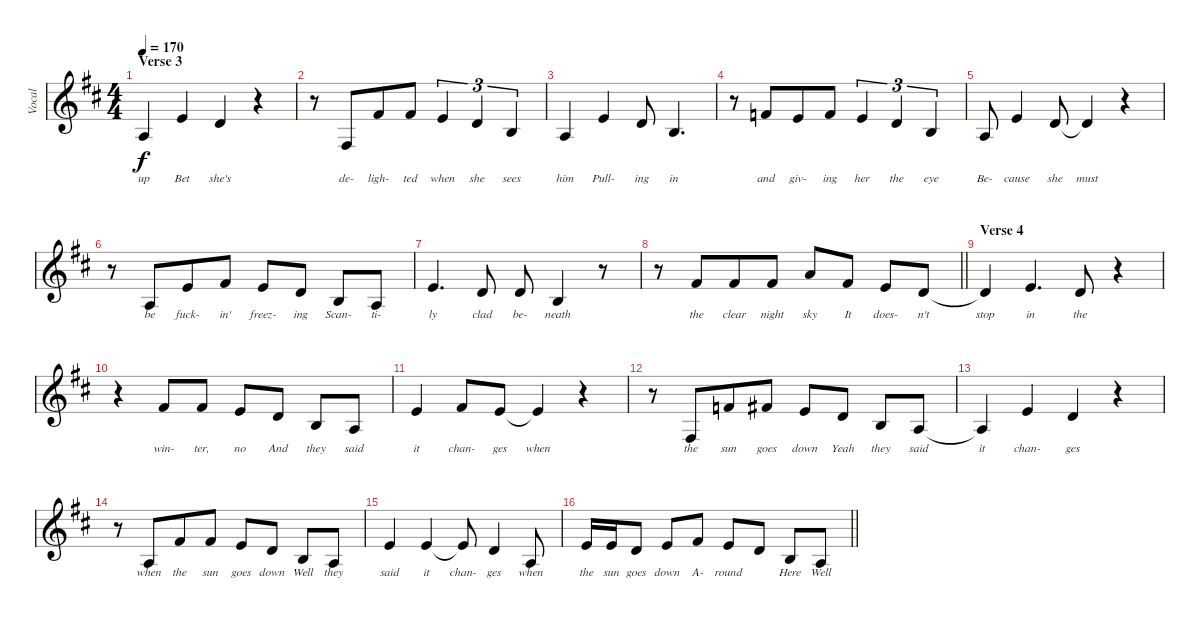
\track ("Vocal" "Vocal") {instrument bassoon}
\staff {score}
\tuning (E4 B3 G3 D3 A2 E2) {hide}
\ts (4 4)
\section ("" "Verse 3")
\tempo 170
\clef g2
\ks d
2.3.4{lyrics (0 "up") lyrics (1 "") lyrics (2 "") lyrics (3 "") lyrics (4 "") dy f} 0.1.4{lyrics (0 "Bet") lyrics (1 "") lyrics (2 "") lyrics (3 "") lyrics (4 "")} 3.2.4{lyrics (0 "she's") lyrics (1 "") lyrics (2 "") lyrics (3 "") lyrics (4 "")} r.4 |
r.8 4.4.8{lyrics (0 "de-") lyrics (1 "") lyrics (2 "") lyrics (3 "") lyrics (4 "") beam merge} 2.1.8{lyrics (0 "ligh-") lyrics (1 "") lyrics (2 "") lyrics (3 "") lyrics (4 "")} 2.1.8{lyrics (0 "ted") lyrics (1 "") lyrics (2 "") lyrics (3 "") lyrics (4 "")} 0.1.4{tu (3 2) lyrics (0 "when") lyrics (1 "") lyrics (2 "") lyrics (3 "") lyrics (4 "")} 3.2.4{tu (3 2) lyrics (0 "she") lyrics (1 "") lyrics (2 "") lyrics (3 "") lyrics (4 "")} 0.2.4{tu (3 2) lyrics (0 "sees") lyrics (1 "") lyrics (2 "") lyrics (3 "") lyrics (4 "")} |
2.3.4{lyrics (0 "him") lyrics (1 "") lyrics (2 "") lyrics (3 "") lyrics (4 "")} 0.1.4{lyrics (0 "Pull-") lyrics (1 "") lyrics (2 "") lyrics (3 "") lyrics (4 "")} 3.2.8{lyrics (0 "ing") lyrics (1 "") lyrics (2 "") lyrics (3 "") lyrics (4 "")} 0.2.4{d lyrics (0 "in") lyrics (1 "") lyrics (2 "") lyrics (3 "") lyrics (4 "")} |
r.8 1.1.8{lyrics (0 "and") lyrics (1 "") lyrics (2 "") lyrics (3 "") lyrics (4 "") beam merge} 5.2.8{lyrics (0 "giv-") lyrics (1 "") lyrics (2 "") lyrics (3 "") lyrics (4 "")} 1.1.8{lyrics (0 "ing") lyrics (1 "") lyrics (2 "") lyrics (3 "") lyrics (4 "")} 0.1.4{tu (3 2) lyrics (0 "her") lyrics (1 "") lyrics (2 "") lyrics (3 "") lyrics (4 "")} 3.2.4{tu (3 2) lyrics (0 "the") lyrics (1 "") lyrics (2 "") lyrics (3 "") lyrics (4 "")} 0.2.4{tu (3 2) lyrics (0 "eye") lyrics (1 "") lyrics (2 "") lyrics (3 "") lyrics (4 "")} |
2.3.8{lyrics (0 "Be-") lyrics (1 "") lyrics (2 "") lyrics (3 "") lyrics (4 "")} 0.1.4{lyrics (0 "cause") lyrics (1 "") lyrics (2 "") lyrics (3 "") lyrics (4 "")} 3.2.8{lyrics (0 "she") lyrics (1 "") lyrics (2 "") lyrics (3 "") lyrics (4 "")} 3.2{t}.4{lyrics (0 "must") lyrics (1 "") lyrics (2 "") lyrics (3 "") lyrics (4 "")} r.4 |
r.8 2.3.8{lyrics (0 "be") lyrics (1 "") lyrics (2 "") lyrics (3 "") lyrics (4 "") beam merge} 0.1.8{lyrics (0 "fuck-") lyrics (1 "") lyrics (2 "") lyrics (3 "") lyrics (4 "")} 2.1.8{lyrics (0 "in'") lyrics (1 "") lyrics (2 "") lyrics (3 "") lyrics (4 "")} 0.1.8{lyrics (0 "freez-") lyrics (1 "") lyrics (2 "") lyrics (3 "") lyrics (4 "")} 3.2.8{lyrics (0 "ing") lyrics (1 "") lyrics (2 "") lyrics (3 "") lyrics (4 "")} 0.2.8{lyrics (0 "Scan-") lyrics (1 "") lyrics (2 "") lyrics (3 "") lyrics (4 "")} 2.3.8{lyrics (0 "ti-") lyrics (1 "") lyrics (2 "") lyrics (3 "") lyrics (4 "")} |
0.1.4{d lyrics (0 "ly") lyrics (1 "") lyrics (2 "") lyrics (3 "") lyrics (4 "")} 3.2.8{lyrics (0 "clad") lyrics (1 "") lyrics (2 "") lyrics (3 "") lyrics (4 "")} 3.2.8{lyrics (0 "be-") lyrics (1 "") lyrics (2 "") lyrics (3 "") lyrics (4 "")} 0.2.4{lyrics (0 "neath") lyrics (1 "") lyrics (2 "") lyrics (3 "") lyrics (4 "")} r.8 |
\barLineRight lightlight
r.8 2.1.8{lyrics (0 "the") lyrics (1 "") lyrics (2 "") lyrics (3 "") lyrics (4 "") beam merge} 2.1.8{lyrics (0 "clear") lyrics (1 "") lyrics (2 "") lyrics (3 "") lyrics (4 "")} 2.1.8{lyrics (0 "night") lyrics (1 "") lyrics (2 "") lyrics (3 "") lyrics (4 "")} 5.1.8{lyrics (0 "sky") lyrics (1 "") lyrics (2 "") lyrics (3 "") lyrics (4 "")} 2.1.8{lyrics (0 "It") lyrics (1 "") lyrics (2 "") lyrics (3 "") lyrics (4 "")} 0.1.8{lyrics (0 "does-") lyrics (1 "") lyrics (2 "") lyrics (3 "") lyrics (4 "")} 3.2.8{lyrics (0 "n't") lyrics (1 "") lyrics (2 "") lyrics (3 "") lyrics (4 "")} |
\section ("" "Verse 4")
3.2{t}.4{lyrics (0 "stop") lyrics (1 "") lyrics (2 "") lyrics (3 "") lyrics (4 "")} 0.1.4{d lyrics (0 "in") lyrics (1 "") lyrics (2 "") lyrics (3 "") lyrics (4 "")} 3.2.8{lyrics (0 "the") lyrics (1 "") lyrics (2 "") lyrics (3 "") lyrics (4 "")} r.4 |
r.4 2.1.8{lyrics (0 "win-") lyrics (1 "") lyrics (2 "") lyrics (3 "") lyrics (4 "")} 2.1.8{lyrics (0 "ter,") lyrics (1 "") lyrics (2 "") lyrics (3 "") lyrics (4 "")} 0.1.8{lyrics (0 "no") lyrics (1 "") lyrics (2 "") lyrics (3 "") lyrics (4 "")} 3.2.8{lyrics (0 "And") lyrics (1 "") lyrics (2 "") lyrics (3 "") lyrics (4 "")} 0.2.8{lyrics (0 "they") lyrics (1 "") lyrics (2 "") lyrics (3 "") lyrics (4 "")} 2.3.8{lyrics (0 "said") lyrics (1 "") lyrics (2 "") lyrics (3 "") lyrics (4 "")} |
0.1.4{lyrics (0 "it") lyrics (1 "") lyrics (2 "") lyrics (3 "") lyrics (4 "")} 2.1.8{lyrics (0 "chan-") lyrics (1 "") lyrics (2 "") lyrics (3 "") lyrics (4 "")} 0.1.8{lyrics (0 "ges") lyrics (1 "") lyrics (2 "") lyrics (3 "") lyrics (4 "")} 0.1{t}.4{lyrics (0 "when") lyrics (1 "") lyrics (2 "") lyrics (3 "") lyrics (4 "")} r.4 |
r.8 4.4.8{lyrics (0 "the") lyrics (1 "") lyrics (2 "") lyrics (3 "") lyrics (4 "") beam merge} 1.1.8{lyrics (0 "sun") lyrics (1 "") lyrics (2 "") lyrics (3 "") lyrics (4 "")} 2.1.8{lyrics (0 "goes") lyrics (1 "") lyrics (2 "") lyrics (3 "") lyrics (4 "")} 0.1.8{lyrics (0 "down") lyrics (1 "") lyrics (2 "") lyrics (3 "") lyrics (4 "")} 3.2.8{lyrics (0 "Yeah") lyrics (1 "") lyrics (2 "") lyrics (3 "") lyrics (4 "")} 0.2.8{lyrics (0 "they") lyrics (1 "") lyrics (2 "") lyrics (3 "") lyrics (4 "")} 2.3.8{lyrics (0 "said") lyrics (1 "") lyrics (2 "") lyrics (3 "") lyrics (4 "")} |
2.3{t}.4{lyrics (0 "it") lyrics (1 "") lyrics (2 "") lyrics (3 "") lyrics (4 "")} 0.1.4{lyrics (0 "chan-") lyrics (1 "") lyrics (2 "") lyrics (3 "") lyrics (4 "")} 3.2.4{lyrics (0 "ges") lyrics (1 "") lyrics (2 "") lyrics (3 "") lyrics (4 "")} r.4 |
r.8 2.3.8{lyrics (0 "when") lyrics (1 "") lyrics (2 "") lyrics (3 "") lyrics (4 "") beam merge} 2.1.8{lyrics (0 "the") lyrics (1 "") lyrics (2 "") lyrics (3 "") lyrics (4 "")} 2.1.8{lyrics (0 "sun") lyrics (1 "") lyrics (2 "") lyrics (3 "") lyrics (4 "")} 0.1.8{lyrics (0 "goes") lyrics (1 "") lyrics (2 "") lyrics (3 "") lyrics (4 "")} 3.2.8{lyrics (0 "down") lyrics (1 "") lyrics (2 "") lyrics (3 "") lyrics (4 "")} 0.2.8{lyrics (0 "Well") lyrics (1 "") lyrics (2 "") lyrics (3 "") lyrics (4 "")} 2.3.8{lyrics (0 "they") lyrics (1 "") lyrics (2 "") lyrics (3 "") lyrics (4 "")} |
0.1.4{lyrics (0 "said") lyrics (1 "") lyrics (2 "") lyrics (3 "") lyrics (4 "")} 0.1.4{lyrics (0 "it") lyrics (1 "") lyrics (2 "") lyrics (3 "") lyrics (4 "")} 0.1{t}.8{lyrics (0 "chan-") lyrics (1 "") lyrics (2 "") lyrics (3 "") lyrics (4 "")} 3.2.4{lyrics (0 "ges") lyrics (1 "") lyrics (2 "") lyrics (3 "") lyrics (4 "")} 2.3.8{lyrics (0 "when") lyrics (1 "") lyrics (2 "") lyrics (3 "") lyrics (4 "")} |
\barLineRight lightlight
0.1.16{lyrics (0 "the") lyrics (1 "") lyrics (2 "") lyrics (3 "") lyrics (4 "")} 0.1.16{lyrics (0 "sun") lyrics (1 "") lyrics (2 "") lyrics (3 "") lyrics (4 "")} 3.2.8{lyrics (0 "goes") lyrics (1 "") lyrics (2 "") lyrics (3 "") lyrics (4 "")} 0.1.8{lyrics (0 "down") lyrics (1 "") lyrics (2 "") lyrics (3 "") lyrics (4 "")} 2.1.8{lyrics (0 "A-") lyrics (1 "") lyrics (2 "") lyrics (3 "") lyrics (4 "")} 0.1.8{lyrics (0 "round") lyrics (1 "") lyrics (2 "") lyrics (3 "") lyrics (4 "")} 3.2.8{lyrics (0 "") lyrics (1 "") lyrics (2 "") lyrics (3 "") lyrics (4 "")} 0.2.8{lyrics (0 "Here") lyrics (1 "") lyrics (2 "") lyrics (3 "") lyrics (4 "")} 2.3.8{lyrics (0 "Well") lyrics (1 "") lyrics (2 "") lyrics (3 "") lyrics (4 "")}
